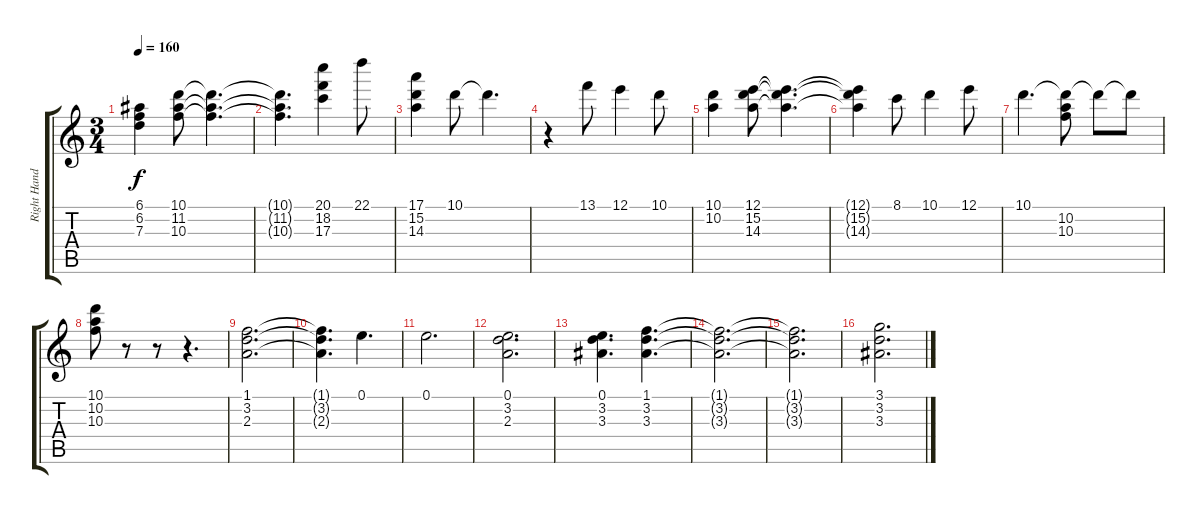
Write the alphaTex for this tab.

\track ("Right Hand" "Right Hand") {instrument acousticguitarsteel}
\staff {score tabs}
\tuning (E4 B3 G3 D3 A2 E2) {hide}
\ts (3 4)
\tempo 160
\clef g2
\ks c
(6.1 6.2 7.3).4{dy f} (10.1 11.2 10.3).8 (10.1{t} 11.2{t} 10.3{t}).4{d} |
(10.1{t} 11.2{t} 10.3{t}).4{d} (20.1 18.2 17.3).4 22.1.8 |
(17.1 15.2 14.3).4 10.1.8 10.1{t}.4{d} |
r.4 13.1.8 12.1.4 10.1.8 |
(10.1 10.2).4 (12.1 15.2 14.3).8 (12.1{t} 15.2{t} 14.3{t}).4{d} |
(12.1{t} 15.2{t} 14.3{t}).4 8.1.8 10.1.4 12.1.8 |
10.1.4{d} (10.1{t} 10.2 10.3).8 10.1{t}.8 10.1{t}.8 |
(10.1 10.2 10.3).8 r.8 r.8 r.4{d} |
(1.1 3.2 2.3).2{d} |
(1.1{t} 3.2{t} 2.3{t}).4{d} 0.1.4{d} |
0.1.2{d} |
(0.1 3.2 2.3).2{d} |
(0.1 3.2 3.3).4{d} (1.1 3.2 3.3).4{d} |
(1.1{t} 3.2{t} 3.3{t}).2{d} |
(1.1{t} 3.2{t} 3.3{t}).2{d} |
(3.1 3.2 3.3).2{d}
